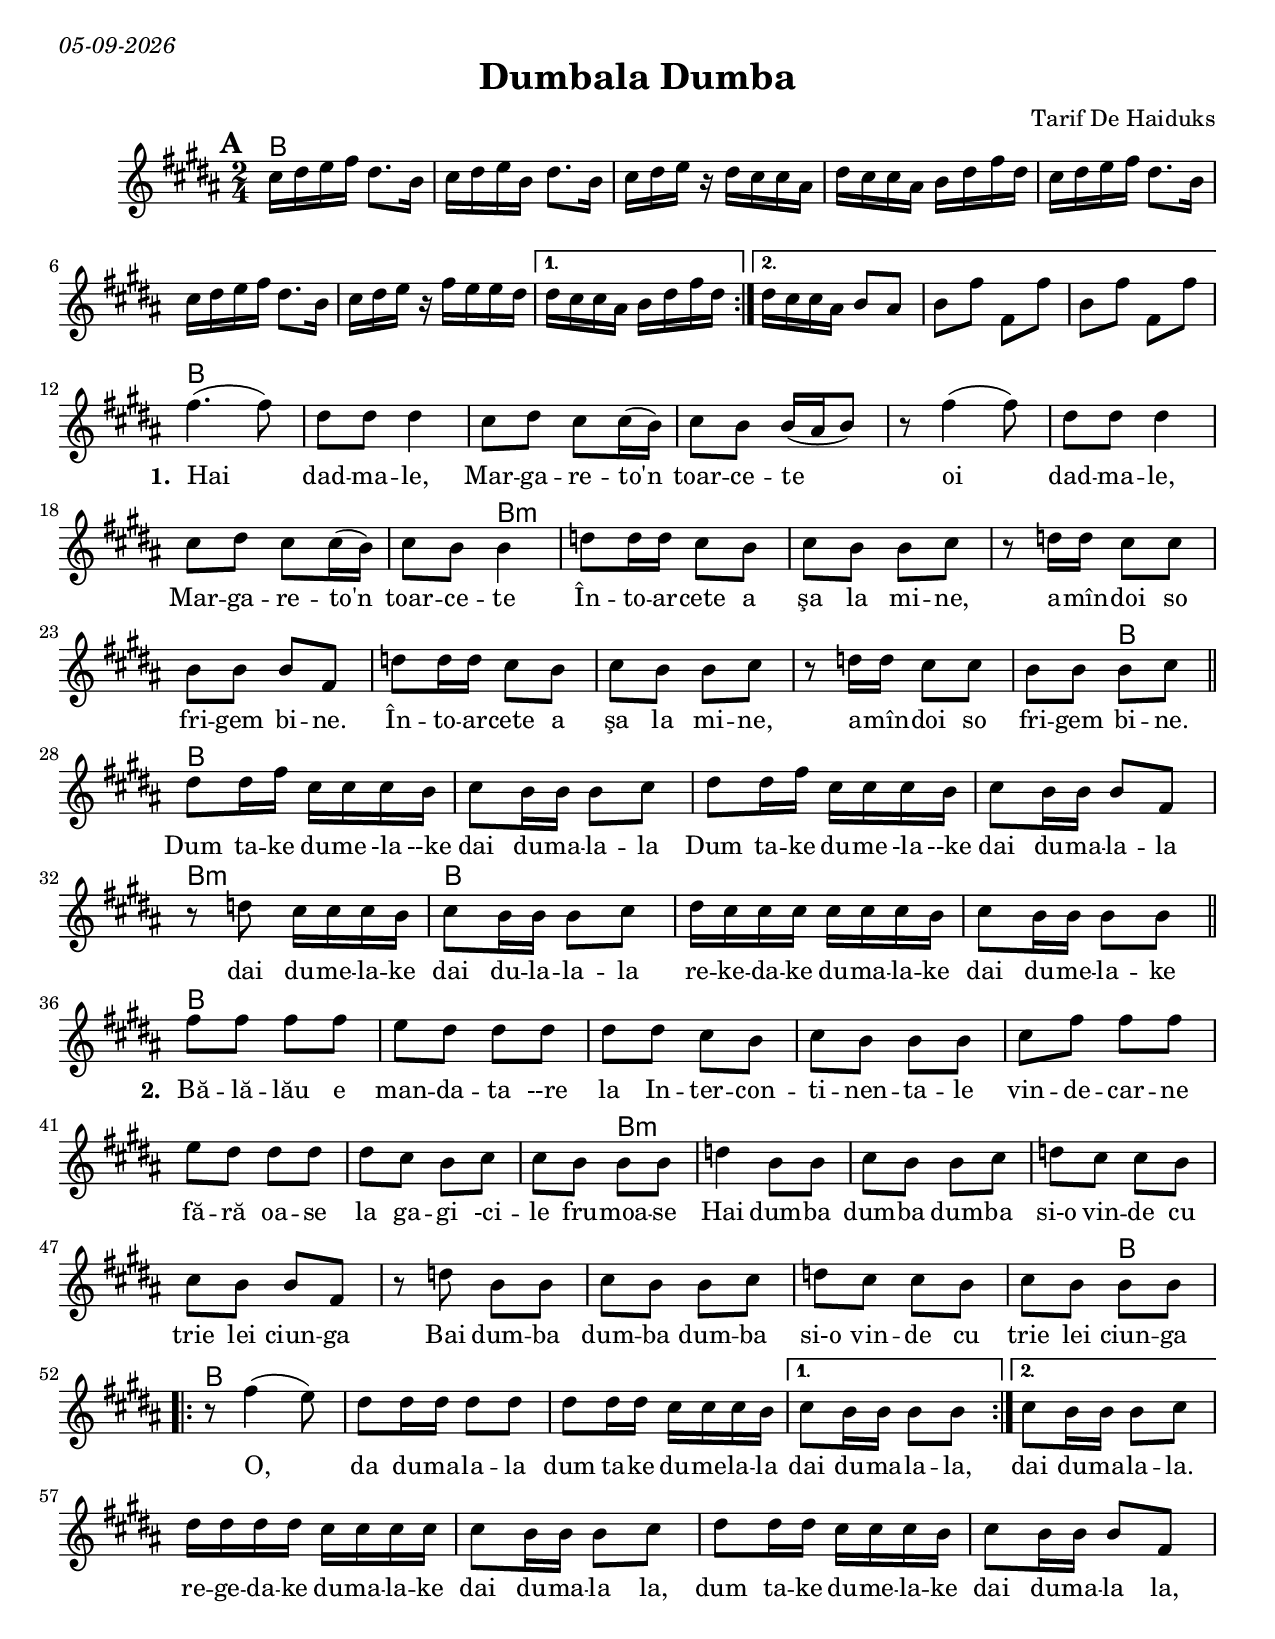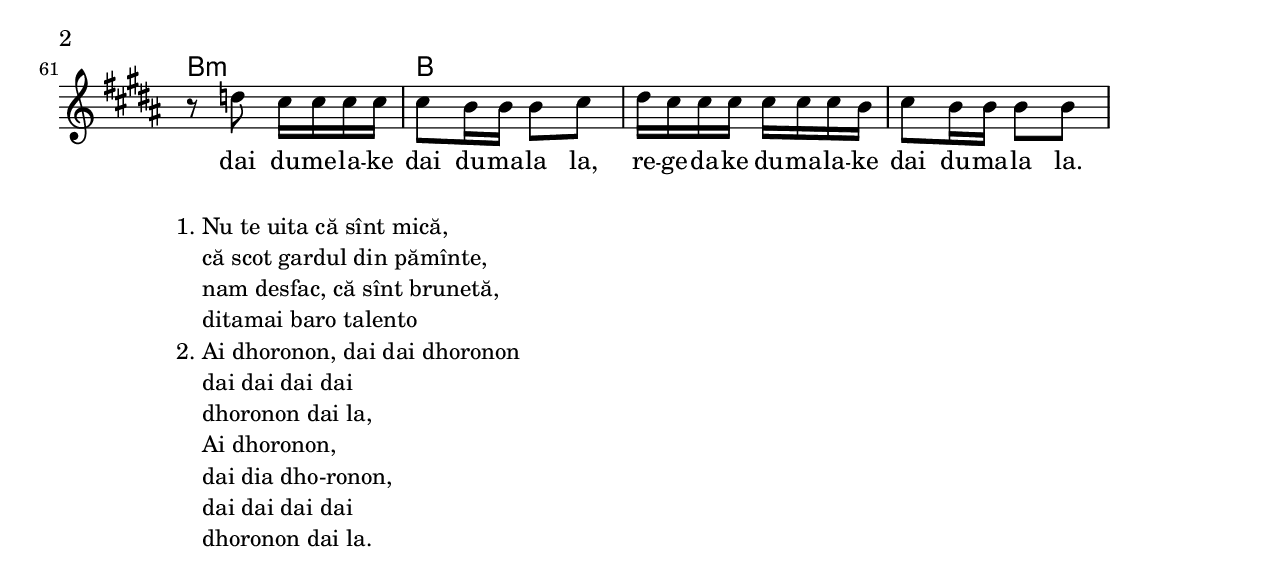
\version "2.20.0"
\include "english.ly"
\paper{
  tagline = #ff
  print-all-headers = ##t
  #(set-paper-size "letter")
}
date = #(strftime "%d-%m-%Y" (localtime (current-time)))

\markup{ \italic{ \date }  }

%\markup{ Got something to say? }
verse = {
  a'8 a a a
  g fs fs fs
  fs fs e d
  e d d d

  e a a a
  g fs fs fs
  fs e d e
  e d d d

  f4 d8 d
  e d d e
  f e e d
  e d d a

  r f' d d
  e d d e
  f e e d
  e d d d
}
global = {
  \clef treble
  \key d \major

  \time 2/4
  \set Score.markFormatter = #format-mark-box-alphabet
}

%#################################### Melody ########################
melody = \relative c' {
  \global
  %\partial 4 g4    %lead in notes
  \repeat volta 2{
    \mark \default
    e16 fs g a fs8. d16
    e16 fs g d fs8. d16
    e16 fs g r fs16 e e cs
    fs16 e e cs d fs a fs

    e16 fs g a fs8. d16
    e16 fs g a fs8. d16
    e16 fs g r a g g fs
  }
  \alternative {
    {fs16 e e cs d fs a fs }
    {
      fs e e cs d8 cs
      d8 a' a, a'
      d,8 a' a, a'
    }
  }
  \break
  a4.(a8)
  fs8 fs fs4
  e8 fs e e16(d)
  e8 d d16( cs d8)

  r8 a'4(a8)
  fs8 fs fs4
  e8 fs e e16(d)
  e8 d d4

  f8 f16 f e8d
  e8 d d e
  r8 f16 f e8 e
  d8 d d a

  f'8 f16 f e8 d
  e8 d d e
  r8 f16 f e8 e
  d8 d d e
  \bar "||"
  \break

  %Dum take....
  fs8 fs 16 a e e e d
  e8 d16 d d8 e
  fs8 fs16 a e e e d
  e8 d16 d d8 a

  r8 f' e16 e e d|
  e8 d16 d d8 e
  fs16 e e e e e e d
  e8 d16 d d8 d
  \bar "||"
  \break
  \verse
  \break
  % chorus
  \repeat volta 2{
    r8 a'4(g8)
    fs8 fs16 fs fs8 fs
    fs8 fs16 fs e e e d

  }
  \alternative {
    {e8 d16 d d8 d}
    {e8 d16 d d8 e}
  }
  fs16 fs fs fs e e e e
  e8 d16 d d8 e
  fs8 fs16 fs e e e d
  e8 d16 d d8 a

  r8 f' e16 e e e|
  e8 d16 d d8 e
  fs16 e e e e e e d
  e8 d16 d d8 d
} %end music block

%################################# Lyrics #####################
\addlyrics{
  \repeat unfold 68{\skip2}
  \set stanza = #"1. "
  Hai dad -- ma -- le,
  Mar -- ga -- re -- to'n
  toar -- ce -- te

  oi dad -- ma -- le,
  Mar -- ga -- re -- to'n
  toar -- ce -- te

  În -- to -- ar -- cete a
  şa la mi -- ne,
  a -- mîn -- doi so
  fri -- gem bi -- ne.

  În -- to -- ar -- cete a
  şa la mi -- ne,
  a -- mîn -- doi so
  fri -- gem bi -- ne.

  Dum ta -- ke du -- me  -la --ke dai du -- ma -- la -- la
  Dum ta -- ke du -- me  -la --ke dai du -- ma -- la -- la
  dai du -- me -- la -- ke dai du -- la -- la -- la
  re -- ke -- da -- ke du -- ma -- la -- ke  dai du -- me -- la -- ke

  %2nd verse
  \set stanza = #"2. "
  Bă -- lă -- lău e man -- da -- ta --re
  la In -- ter -- con -- ti -- nen -- ta -- le
  vin -- de -- car -- ne fă -- ră oa -- se
  la ga -- gi  -ci -- le fru -- moa -- se

  Hai dum -- ba dum -- ba dum -- ba
  si-o vin -- de  cu trie lei ciun -- ga
  Bai dum -- ba dum -- ba dum -- ba
  si-o vin -- de  cu trie lei ciun -- ga

  %2nd chorus
  O, da du -- ma  -- la -- la
  dum ta -- ke du -- me -- la -- la
  dai du -- ma  -- la -- la,
  dai du -- ma  -- la -- la.

  re -- ge -- da -- ke du -- ma -- la -- ke
  dai du -- ma  -- la  la,
  dum ta -- ke du -- me -- la -- ke
  dai du -- ma  -- la  la,
  dai du -- me -- la -- ke
  dai du -- ma  -- la  la,
  re -- ge -- da -- ke du -- ma -- la -- ke
  dai du -- ma  -- la  la.

}
blank = {
  \clef bass
  \repeat unfold 35{s2}
}


verse = \relative c'' {
  \global
  \repeat unfold 11{ s2}
  \verse

}
%################################# Chords #######################
harmonies = \chordmode {
  d2*11  %intro
  d4*15  %verse
  d2*8:m
  d4

  %%  chorus
  d2*4
  d2:m
  d2*3

  %%
  d4*15
  d2*8:m
  d4

  %%
  d2*9
  d2:m
  d2*4



}

\score {\transpose c a
  % transpose score below
  %\transpose c d
  <<
    \new ChordNames {
      \set chordChanges = ##f
      \harmonies
    }
    \new Staff   \melody
    %\new Staff   \verse
    % \new Staff    \blank
  >>
  \header{
    title= "Dumbala Dumba"
    subtitle=""
    composer= "Tarif De Haiduks"

    instrument =""
    arranger= ""
  }
  \layout{indent = 1.0\cm}
  \midi {
    \tempo 4 = 120

    % \midi { }
  }
}

% more verses:
\markup{}
\markup {
  %\font-size #2
  \fill-line {
    \hspace #0.1 % distance from left margin
    \column {
      \line {
        "1."
        \column {
          "Nu te uita că sînt mică,"
          "că scot gardul din pămînte,"
          "nam desfac, că sînt brunetă,"
          "ditamai baro talento"
        }
      }
      \hspace #0.2 % vertical distance between verses
      \line {
        "2."
        \column {
          "Ai dhoronon, dai dai dhoronon"
          "dai dai dai dai"
          "dhoronon dai la,"
          "Ai dhoronon,"
          "dai dia dho-ronon,"
          "dai dai dai dai"
          "dhoronon dai la."
        }
      }
    }
    \hspace #0.1  % horiz. distance between columns
    \column {
      \line {
        ""
        \column {
          ""
        }
      }
      \hspace #0.2 % distance between verses
      \line {
        ""
        \column {
          ""
        }
      }
    }
    \hspace #0.1 % distance to right margin
  }
}



%{
"Nu te uita că sînt mică,"
"că scoŃ gar- dul din pă- mînte,"
"nam des- fac, că sînt brunetă,"
"ditamai baro talento"

"Ai dhoronon, dai dai dhoronon"
"dai dai dai dai"
"dhoronon dai la,"
"Ai dhoronon,"
"dai dia dho-ronon,"
"dai dai dai dai"
"dhoronon dai la."
%}